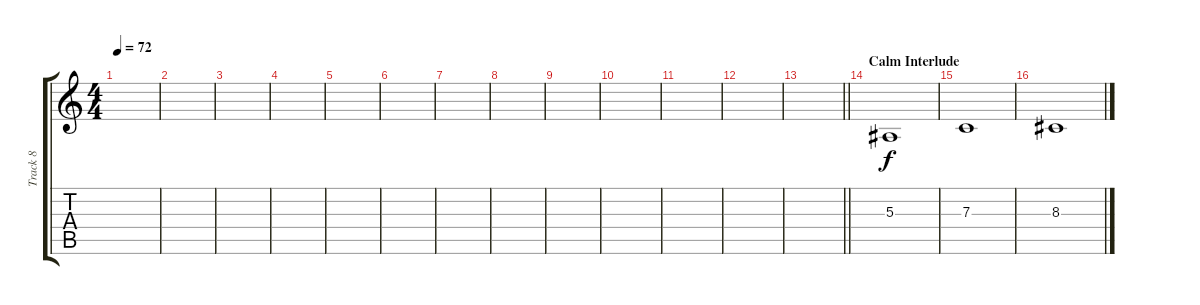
\track ("Track 8" "Track 8") {instrument choiraahs}
\staff {score tabs}
\tuning (D4 A3 F3 C3 G2 C2) {hide}
\ts (4 4)
\tempo 72
\clef g2
\ks c
|
|
|
|
|
|
|
|
|
|
|
|
\barLineRight lightlight
|
\section ("" "Calm Interlude")
5.3.1 |
7.3.1 |
8.3.1
